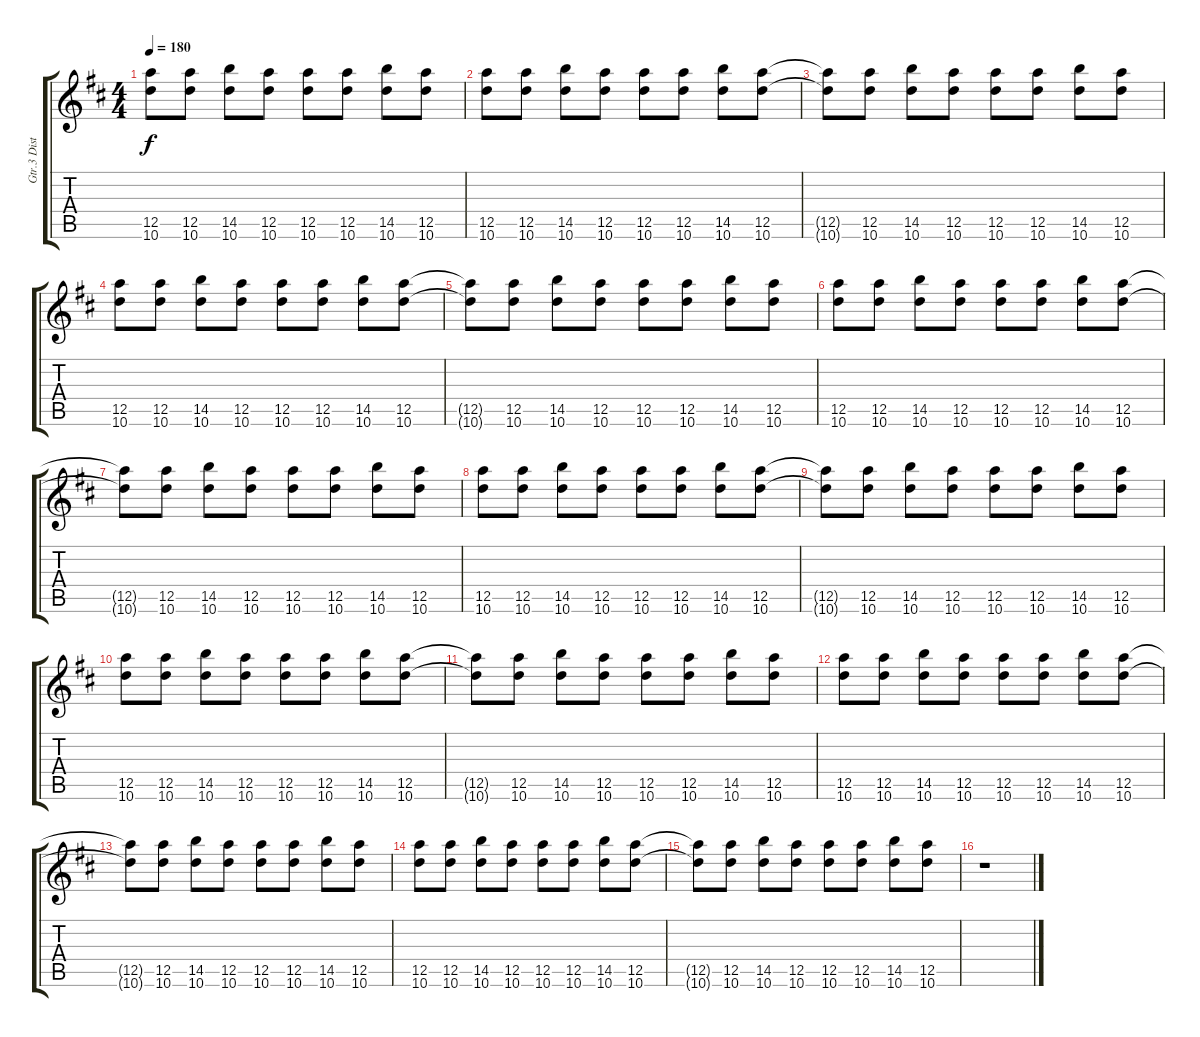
\track ("Gtr.3 Distortion Gtr." "Gtr.3 Dist") {instrument distortionguitar}
\staff {score tabs}
\tuning (E4 B3 G3 D4 A3 E3) {hide}
\ts (4 4)
\tempo 180
\clef g2
\ks d
(12.5{t} 10.6{t}).8{dy f} (12.5 10.6).8 (14.5 10.6).8 (12.5 10.6).8 (12.5 10.6).8 (12.5 10.6).8 (14.5 10.6).8 (12.5 10.6).8 |
(12.5 10.6).8 (12.5 10.6).8 (14.5 10.6).8 (12.5 10.6).8 (12.5 10.6).8 (12.5 10.6).8 (14.5 10.6).8 (12.5 10.6).8 |
(12.5{t} 10.6{t}).8 (12.5 10.6).8 (14.5 10.6).8 (12.5 10.6).8 (12.5 10.6).8 (12.5 10.6).8 (14.5 10.6).8 (12.5 10.6).8 |
(12.5 10.6).8 (12.5 10.6).8 (14.5 10.6).8 (12.5 10.6).8 (12.5 10.6).8 (12.5 10.6).8 (14.5 10.6).8 (12.5 10.6).8 |
(12.5{t} 10.6{t}).8 (12.5 10.6).8 (14.5 10.6).8 (12.5 10.6).8 (12.5 10.6).8 (12.5 10.6).8 (14.5 10.6).8 (12.5 10.6).8 |
(12.5 10.6).8 (12.5 10.6).8 (14.5 10.6).8 (12.5 10.6).8 (12.5 10.6).8 (12.5 10.6).8 (14.5 10.6).8 (12.5 10.6).8 |
(12.5{t} 10.6{t}).8 (12.5 10.6).8 (14.5 10.6).8 (12.5 10.6).8 (12.5 10.6).8 (12.5 10.6).8 (14.5 10.6).8 (12.5 10.6).8 |
(12.5 10.6).8 (12.5 10.6).8 (14.5 10.6).8 (12.5 10.6).8 (12.5 10.6).8 (12.5 10.6).8 (14.5 10.6).8 (12.5 10.6).8 |
(12.5{t} 10.6{t}).8 (12.5 10.6).8 (14.5 10.6).8 (12.5 10.6).8 (12.5 10.6).8 (12.5 10.6).8 (14.5 10.6).8 (12.5 10.6).8 |
(12.5 10.6).8 (12.5 10.6).8 (14.5 10.6).8 (12.5 10.6).8 (12.5 10.6).8 (12.5 10.6).8 (14.5 10.6).8 (12.5 10.6).8 |
(12.5{t} 10.6{t}).8 (12.5 10.6).8 (14.5 10.6).8 (12.5 10.6).8 (12.5 10.6).8 (12.5 10.6).8 (14.5 10.6).8 (12.5 10.6).8 |
(12.5 10.6).8 (12.5 10.6).8 (14.5 10.6).8 (12.5 10.6).8 (12.5 10.6).8 (12.5 10.6).8 (14.5 10.6).8 (12.5 10.6).8 |
(12.5{t} 10.6{t}).8 (12.5 10.6).8 (14.5 10.6).8 (12.5 10.6).8 (12.5 10.6).8 (12.5 10.6).8 (14.5 10.6).8 (12.5 10.6).8 |
(12.5 10.6).8 (12.5 10.6).8 (14.5 10.6).8 (12.5 10.6).8 (12.5 10.6).8 (12.5 10.6).8 (14.5 10.6).8 (12.5 10.6).8 |
(12.5{t} 10.6{t}).8 (12.5 10.6).8 (14.5 10.6).8 (12.5 10.6).8 (12.5 10.6).8 (12.5 10.6).8 (14.5 10.6).8 (12.5 10.6).8 |
r.1
